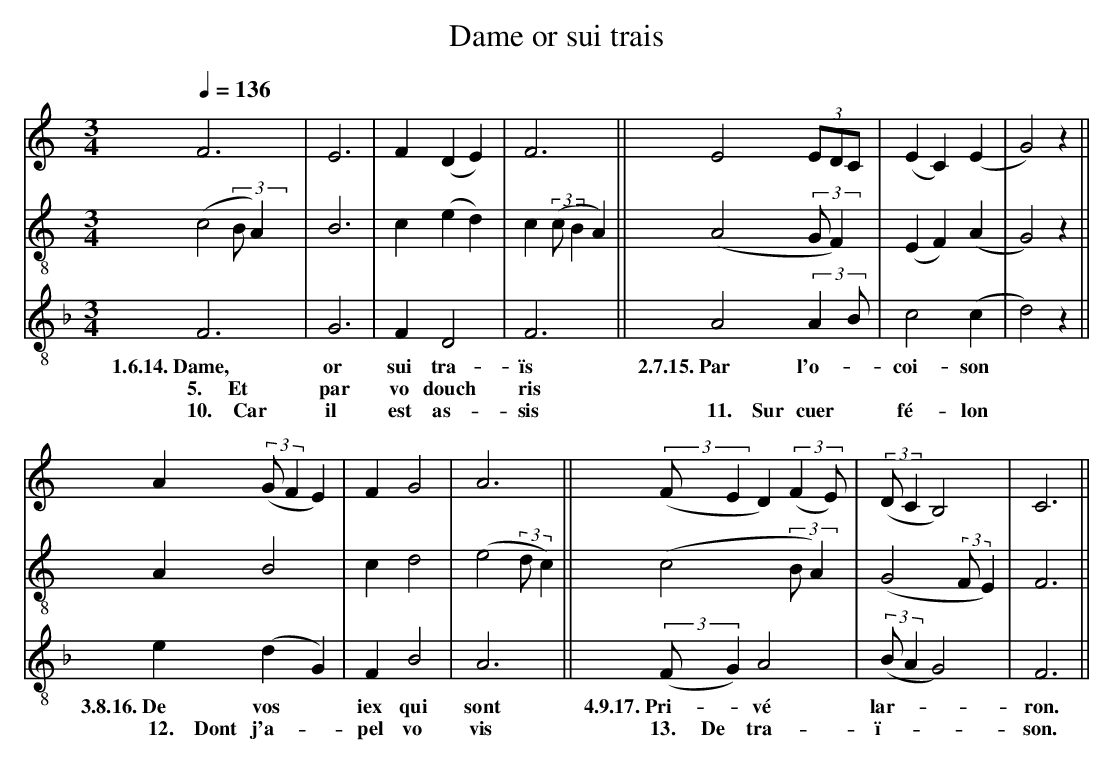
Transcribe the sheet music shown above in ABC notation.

X:1
T:Dame or sui trais
M:3/4
L:1/4
Q:1/4=136
K:F Lydian
V:1 clef=treble
V:2 clef=treble-8 middle=B,
V:3 clef=treble-8 middle=B,
[V:1 ][K:C] F3            | E3  | F (DE)|  F3              || E2      (3E/D/C/|(E C) (E |G2)  z ||
[V:2 ][K:C](C2(3:2:2B,/A,)| B,3 | C (ED)|  C ((3:2:2C/B,A,)||(A,2 (3:2:2G,/F,)|(E,F,)(A,|G,2) z ||
[V:3 ][K:F] F,3           | G,3 | F, D,2|  F,3             || A,2 (3:2:2A,B,/ | C2   (C |D2)  z ||
w:  1.6.14.~Dame,           or   sui tra-  ïs         2.7.15.~Par       l'o-*   coi-  son*
w:~~~5.~~~~~Et              par  vo  douch ris
w:~~~10.~~~~Car             il   est as-   sis     ~~~~11.~~~~Sur       cuer*   fé-   lon*
[V:1 ][K:C]  A ((3:2:2G/FE)| F   G2  | A3          ||((3:2:2F/E    D)((3:2:2FE/)  |((3:2:2D/C   B,2)      | C3  ||
[V:2 ][K:C]  A,       B,2  | C   D2  |(E2(3:2:2D/C)||      (C2        (3:2:2B,/A,)|      (G,2 (3:2:2F,/E,)| F,3 ||
[V:3 ][K:F]  E       (DG,) | F,  B,2 | A,3         ||((3:2:2F,/G,) A,2            |((3:2:2B,/A, G,2)      | F,3 ||
w:   3.8.16.~De       vos*   iex qui   sont         4.9.17.~Pri-*  vé                     lar-**            ron.
w:~~~~12.~~~~Dont     j'a-*  pel vo    vis       ~~~13.~~~~~De*    tra-                   ï-**              son.
